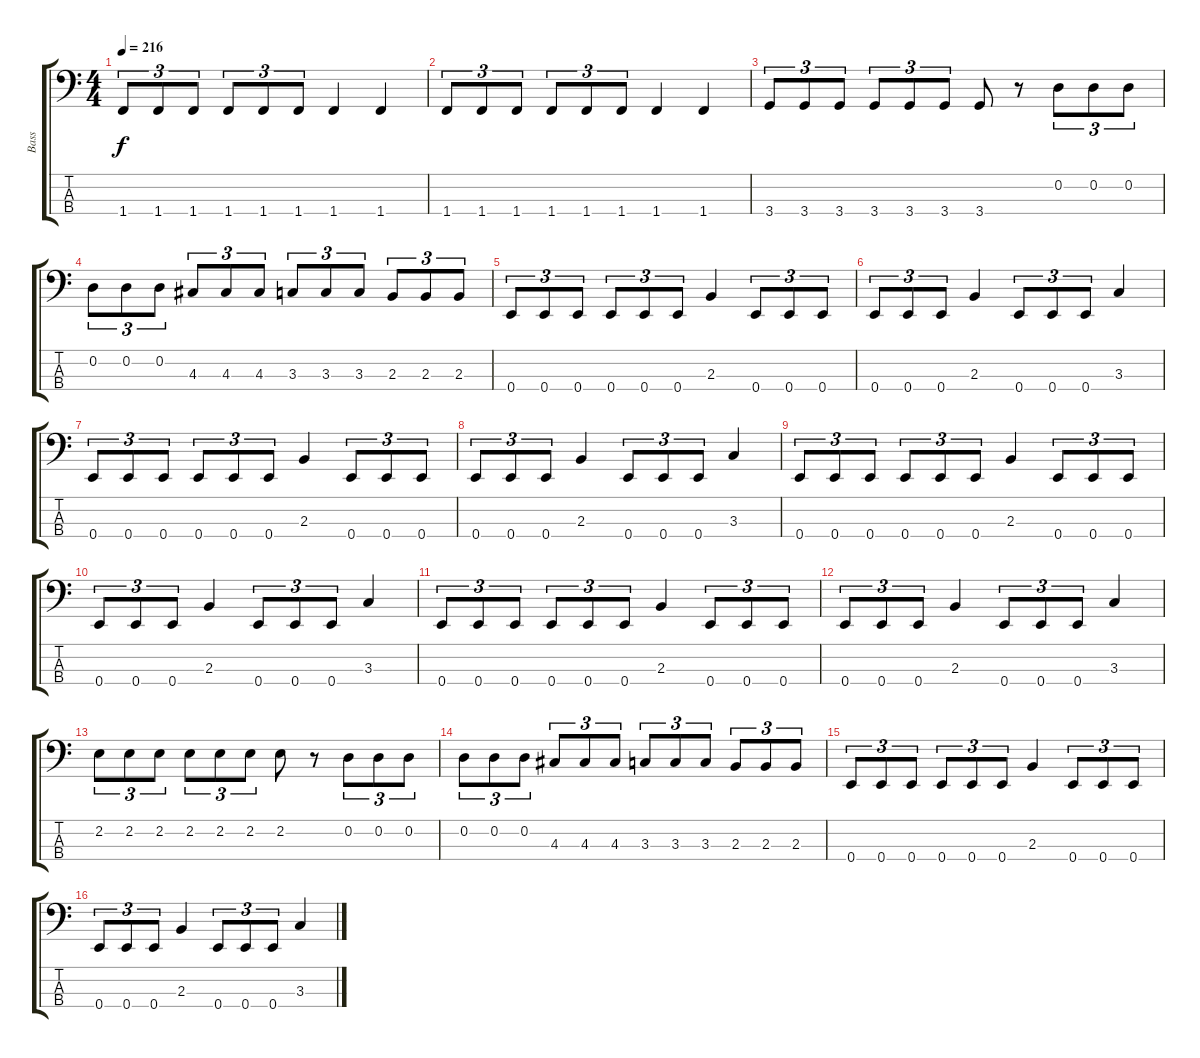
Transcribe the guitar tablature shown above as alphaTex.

\track ("Bass" "Bass") {instrument electricbasspick}
\staff {score tabs}
\tuning (G2 D2 A1 E1) {hide}
\ts (4 4)
\tempo 216
\clef f4
\ks c
1.4.8{tu (3 2) dy f} 1.4.8{tu (3 2)} 1.4.8{tu (3 2)} 1.4.8{tu (3 2)} 1.4.8{tu (3 2)} 1.4.8{tu (3 2)} 1.4.4 1.4.4 |
1.4.8{tu (3 2)} 1.4.8{tu (3 2)} 1.4.8{tu (3 2)} 1.4.8{tu (3 2)} 1.4.8{tu (3 2)} 1.4.8{tu (3 2)} 1.4.4 1.4.4 |
3.4.8{tu (3 2)} 3.4.8{tu (3 2)} 3.4.8{tu (3 2)} 3.4.8{tu (3 2)} 3.4.8{tu (3 2)} 3.4.8{tu (3 2)} 3.4.8 r.8 0.2.8{tu (3 2)} 0.2.8{tu (3 2)} 0.2.8{tu (3 2)} |
0.2.8{tu (3 2)} 0.2.8{tu (3 2)} 0.2.8{tu (3 2)} 4.3.8{tu (3 2)} 4.3.8{tu (3 2)} 4.3.8{tu (3 2)} 3.3.8{tu (3 2)} 3.3.8{tu (3 2)} 3.3.8{tu (3 2)} 2.3.8{tu (3 2)} 2.3.8{tu (3 2)} 2.3.8{tu (3 2)} |
0.4.8{tu (3 2)} 0.4.8{tu (3 2)} 0.4.8{tu (3 2)} 0.4.8{tu (3 2)} 0.4.8{tu (3 2)} 0.4.8{tu (3 2)} 2.3.4 0.4.8{tu (3 2)} 0.4.8{tu (3 2)} 0.4.8{tu (3 2)} |
0.4.8{tu (3 2)} 0.4.8{tu (3 2)} 0.4.8{tu (3 2)} 2.3.4 0.4.8{tu (3 2)} 0.4.8{tu (3 2)} 0.4.8{tu (3 2)} 3.3.4 |
0.4.8{tu (3 2)} 0.4.8{tu (3 2)} 0.4.8{tu (3 2)} 0.4.8{tu (3 2)} 0.4.8{tu (3 2)} 0.4.8{tu (3 2)} 2.3.4 0.4.8{tu (3 2)} 0.4.8{tu (3 2)} 0.4.8{tu (3 2)} |
0.4.8{tu (3 2)} 0.4.8{tu (3 2)} 0.4.8{tu (3 2)} 2.3.4 0.4.8{tu (3 2)} 0.4.8{tu (3 2)} 0.4.8{tu (3 2)} 3.3.4 |
0.4.8{tu (3 2)} 0.4.8{tu (3 2)} 0.4.8{tu (3 2)} 0.4.8{tu (3 2)} 0.4.8{tu (3 2)} 0.4.8{tu (3 2)} 2.3.4 0.4.8{tu (3 2)} 0.4.8{tu (3 2)} 0.4.8{tu (3 2)} |
0.4.8{tu (3 2)} 0.4.8{tu (3 2)} 0.4.8{tu (3 2)} 2.3.4 0.4.8{tu (3 2)} 0.4.8{tu (3 2)} 0.4.8{tu (3 2)} 3.3.4 |
0.4.8{tu (3 2)} 0.4.8{tu (3 2)} 0.4.8{tu (3 2)} 0.4.8{tu (3 2)} 0.4.8{tu (3 2)} 0.4.8{tu (3 2)} 2.3.4 0.4.8{tu (3 2)} 0.4.8{tu (3 2)} 0.4.8{tu (3 2)} |
0.4.8{tu (3 2)} 0.4.8{tu (3 2)} 0.4.8{tu (3 2)} 2.3.4 0.4.8{tu (3 2)} 0.4.8{tu (3 2)} 0.4.8{tu (3 2)} 3.3.4 |
2.2.8{tu (3 2)} 2.2.8{tu (3 2)} 2.2.8{tu (3 2)} 2.2.8{tu (3 2)} 2.2.8{tu (3 2)} 2.2.8{tu (3 2)} 2.2.8 r.8 0.2.8{tu (3 2)} 0.2.8{tu (3 2)} 0.2.8{tu (3 2)} |
0.2.8{tu (3 2)} 0.2.8{tu (3 2)} 0.2.8{tu (3 2)} 4.3.8{tu (3 2)} 4.3.8{tu (3 2)} 4.3.8{tu (3 2)} 3.3.8{tu (3 2)} 3.3.8{tu (3 2)} 3.3.8{tu (3 2)} 2.3.8{tu (3 2)} 2.3.8{tu (3 2)} 2.3.8{tu (3 2)} |
0.4.8{tu (3 2)} 0.4.8{tu (3 2)} 0.4.8{tu (3 2)} 0.4.8{tu (3 2)} 0.4.8{tu (3 2)} 0.4.8{tu (3 2)} 2.3.4 0.4.8{tu (3 2)} 0.4.8{tu (3 2)} 0.4.8{tu (3 2)} |
0.4.8{tu (3 2)} 0.4.8{tu (3 2)} 0.4.8{tu (3 2)} 2.3.4 0.4.8{tu (3 2)} 0.4.8{tu (3 2)} 0.4.8{tu (3 2)} 3.3.4
